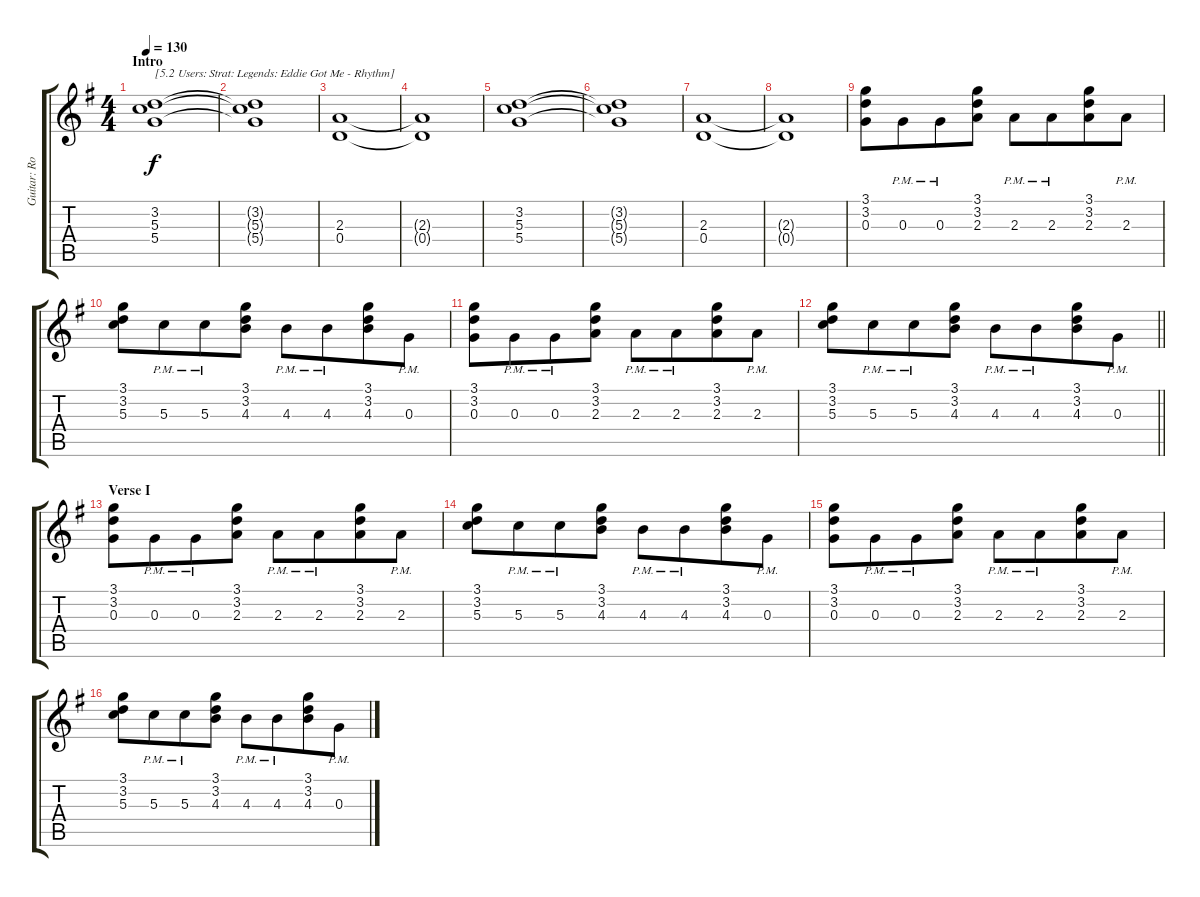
\track ("Guitar: Robbin" "Guitar: Ro") {instrument distortionguitar}
\staff {score tabs}
\tuning (E4 B3 G3 D3 A2 E2) {hide}
\ts (4 4)
\section ("" "Intro")
\tempo 130
\clef g2
\ks g
(3.2 5.3 5.4).1{txt "[5.2 Users: Strat: Legends: Eddie Got Me - Rhythm]" dy f instrument distortionguitar} |
(3.2{t} 5.3{t} 5.4{t}).1 |
(2.3 0.4).1 |
(2.3{t} 0.4{t}).1 |
(3.2 5.3 5.4).1 |
(3.2{t} 5.3{t} 5.4{t}).1 |
(2.3 0.4).1 |
(2.3{t} 0.4{t}).1 |
(3.1 3.2 0.3).8 0.3{pm}.8{beam merge} 0.3{pm}.8 (3.1 3.2 2.3).8 2.3{pm}.8 2.3{pm}.8{beam merge} (3.1 3.2 2.3).8 2.3{pm}.8 |
(3.1 3.2 5.3).8 5.3{pm}.8{beam merge} 5.3{pm}.8 (3.1 3.2 4.3).8 4.3{pm}.8 4.3{pm}.8{beam merge} (3.1 3.2 4.3).8 0.3{pm}.8 |
(3.1 3.2 0.3).8 0.3{pm}.8{beam merge} 0.3{pm}.8 (3.1 3.2 2.3).8 2.3{pm}.8 2.3{pm}.8{beam merge} (3.1 3.2 2.3).8 2.3{pm}.8 |
\barLineRight lightlight
(3.1 3.2 5.3).8 5.3{pm}.8{beam merge} 5.3{pm}.8 (3.1 3.2 4.3).8 4.3{pm}.8 4.3{pm}.8{beam merge} (3.1 3.2 4.3).8 0.3{pm}.8 |
\section ("" "Verse I")
(3.1 3.2 0.3).8 0.3{pm}.8{beam merge} 0.3{pm}.8 (3.1 3.2 2.3).8 2.3{pm}.8 2.3{pm}.8{beam merge} (3.1 3.2 2.3).8 2.3{pm}.8 |
(3.1 3.2 5.3).8 5.3{pm}.8{beam merge} 5.3{pm}.8 (3.1 3.2 4.3).8 4.3{pm}.8 4.3{pm}.8{beam merge} (3.1 3.2 4.3).8 0.3{pm}.8 |
(3.1 3.2 0.3).8 0.3{pm}.8{beam merge} 0.3{pm}.8 (3.1 3.2 2.3).8 2.3{pm}.8 2.3{pm}.8{beam merge} (3.1 3.2 2.3).8 2.3{pm}.8 |
(3.1 3.2 5.3).8 5.3{pm}.8{beam merge} 5.3{pm}.8 (3.1 3.2 4.3).8 4.3{pm}.8 4.3{pm}.8{beam merge} (3.1 3.2 4.3).8 0.3{pm}.8
